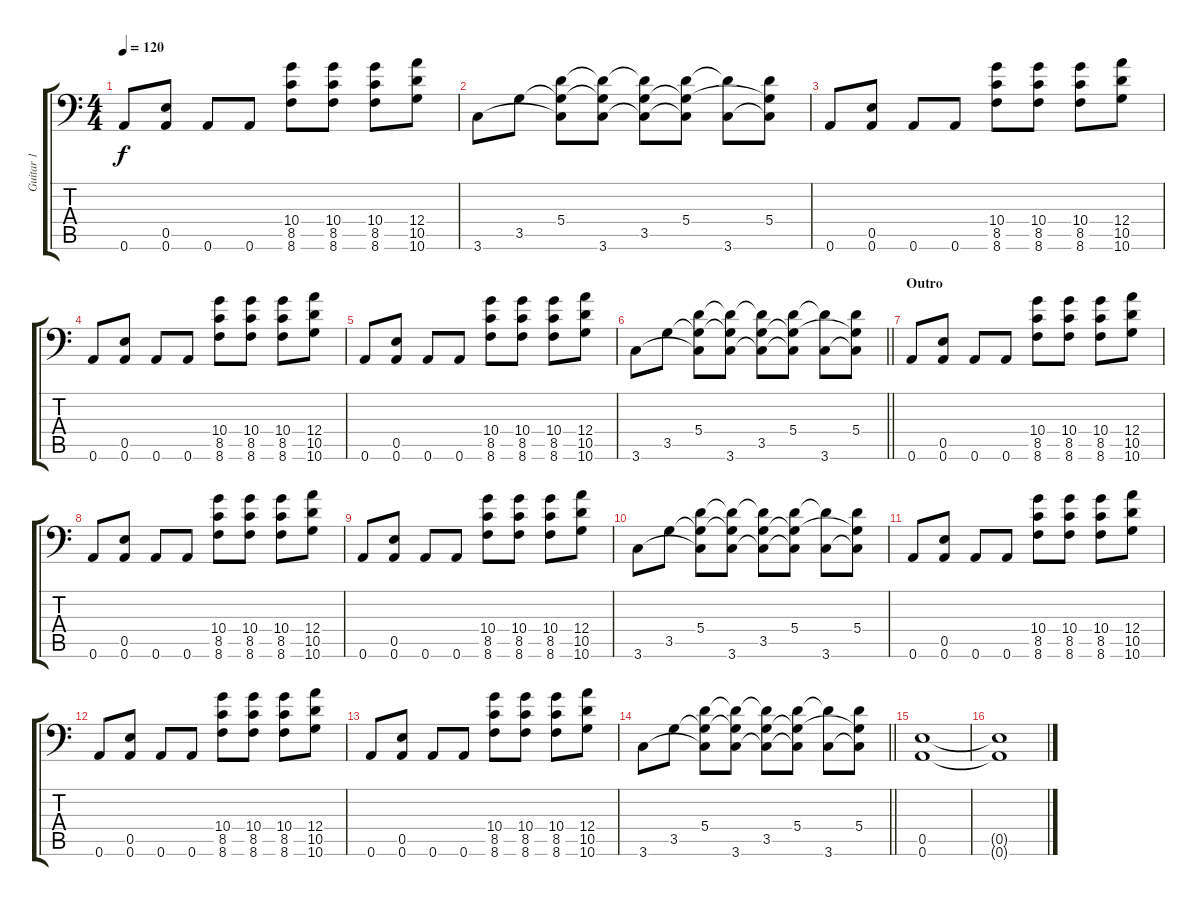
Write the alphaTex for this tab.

\track ("Guitar 1" "Guitar 1") {instrument distortionguitar}
\staff {score tabs}
\tuning (B3 G3 D3 A2 E2 A1) {hide}
\ts (4 4)
\tempo 120
\clef f4
\ks c
0.6.8{dy f} (0.5 0.6).8 0.6.8 0.6.8 (10.4 8.5 8.6).8 (10.4 8.5 8.6).8 (10.4 8.5 8.6).8 (12.4 10.5 10.6).8 |
3.6.8 3.5.8 (5.4 3.5{t} 3.6{t}).8 (5.4{t} 3.5{t} 3.6).8 (5.4{t} 3.5 3.6{t}).8 (5.4 3.5{t} 3.6{t}).8 (5.4{t} 3.6).8 (5.4 3.5{t} 3.6{t}).8 |
0.6.8 (0.5 0.6).8 0.6.8 0.6.8 (10.4 8.5 8.6).8 (10.4 8.5 8.6).8 (10.4 8.5 8.6).8 (12.4 10.5 10.6).8 |
0.6.8 (0.5 0.6).8 0.6.8 0.6.8 (10.4 8.5 8.6).8 (10.4 8.5 8.6).8 (10.4 8.5 8.6).8 (12.4 10.5 10.6).8 |
0.6.8 (0.5 0.6).8 0.6.8 0.6.8 (10.4 8.5 8.6).8 (10.4 8.5 8.6).8 (10.4 8.5 8.6).8 (12.4 10.5 10.6).8 |
\barLineRight lightlight
3.6.8 3.5.8 (5.4 3.5{t} 3.6{t}).8 (5.4{t} 3.5{t} 3.6).8 (5.4{t} 3.5 3.6{t}).8 (5.4 3.5{t} 3.6{t}).8 (5.4{t} 3.6).8 (5.4 3.5{t} 3.6{t}).8 |
\section ("" "Outro")
0.6.8 (0.5 0.6).8 0.6.8 0.6.8 (10.4 8.5 8.6).8 (10.4 8.5 8.6).8 (10.4 8.5 8.6).8 (12.4 10.5 10.6).8 |
0.6.8 (0.5 0.6).8 0.6.8 0.6.8 (10.4 8.5 8.6).8 (10.4 8.5 8.6).8 (10.4 8.5 8.6).8 (12.4 10.5 10.6).8 |
0.6.8 (0.5 0.6).8 0.6.8 0.6.8 (10.4 8.5 8.6).8 (10.4 8.5 8.6).8 (10.4 8.5 8.6).8 (12.4 10.5 10.6).8 |
3.6.8 3.5.8 (5.4 3.5{t} 3.6{t}).8 (5.4{t} 3.5{t} 3.6).8 (5.4{t} 3.5 3.6{t}).8 (5.4 3.5{t} 3.6{t}).8 (5.4{t} 3.6).8 (5.4 3.5{t} 3.6{t}).8 |
0.6.8 (0.5 0.6).8 0.6.8 0.6.8 (10.4 8.5 8.6).8 (10.4 8.5 8.6).8 (10.4 8.5 8.6).8 (12.4 10.5 10.6).8 |
0.6.8 (0.5 0.6).8 0.6.8 0.6.8 (10.4 8.5 8.6).8 (10.4 8.5 8.6).8 (10.4 8.5 8.6).8 (12.4 10.5 10.6).8 |
0.6.8 (0.5 0.6).8 0.6.8 0.6.8 (10.4 8.5 8.6).8 (10.4 8.5 8.6).8 (10.4 8.5 8.6).8 (12.4 10.5 10.6).8 |
\barLineRight lightlight
3.6.8 3.5.8 (5.4 3.5{t} 3.6{t}).8 (5.4{t} 3.5{t} 3.6).8 (5.4{t} 3.5 3.6{t}).8 (5.4 3.5{t} 3.6{t}).8 (5.4{t} 3.6).8 (5.4 3.5{t} 3.6{t}).8 |
(0.5 0.6).1 |
(0.5{t} 0.6{t}).1{volume 0}
